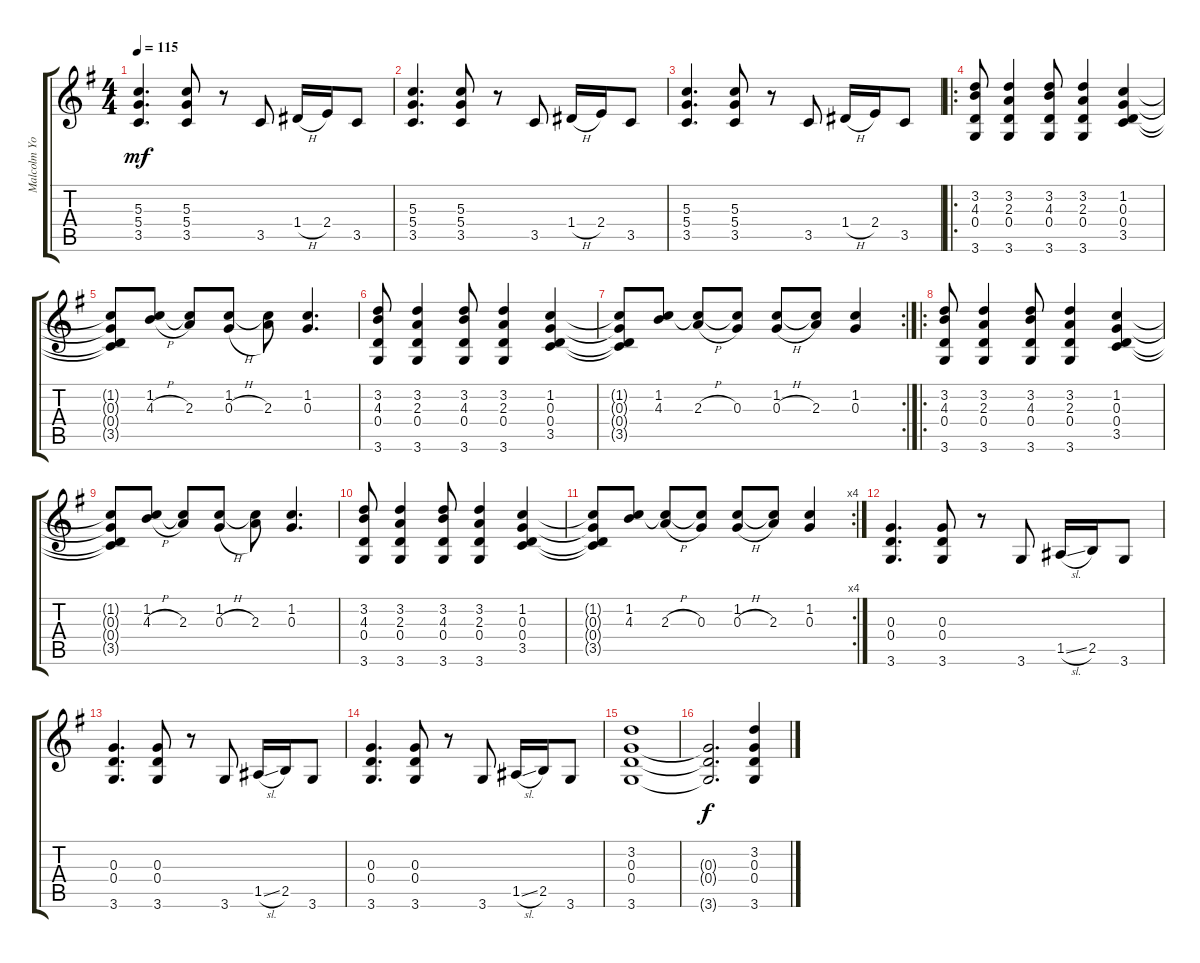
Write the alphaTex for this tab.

\track ("Malcolm Young" "Malcolm Yo") {instrument distortionguitar}
\staff {score tabs}
\tuning (E4 B3 G3 D3 A2 E2) {hide}
\ts (4 4)
\tempo 115
\clef g2
\ks g
(5.3 5.4 3.5).4{d dy mf} (5.3 5.4 3.5).8 r.8 3.5.8 1.4{h}.16 2.4.16 3.5.8 |
(5.3 5.4 3.5).4{d} (5.3 5.4 3.5).8 r.8 3.5.8 1.4{h}.16 2.4.16 3.5.8 |
(5.3 5.4 3.5).4{d} (5.3 5.4 3.5).8 r.8 3.5.8 1.4{h}.16 2.4.16 3.5.8 |
\ro
(3.2 4.3 0.4 3.6).8 (3.2 2.3 0.4 3.6).4 (3.2 4.3 0.4 3.6).8 (3.2 2.3 0.4 3.6).4 (1.2 0.3 0.4 3.5).4 |
(1.2{t} 0.3{t} 0.4{t} 3.5{t}).8 (1.2 4.3{h}).8 (1.2{t} 2.3).8 (1.2 0.3{h}).8 (1.2{t} 2.3).8 (1.2 0.3).4{d} |
(3.2 4.3 0.4 3.6).8 (3.2 2.3 0.4 3.6).4 (3.2 4.3 0.4 3.6).8 (3.2 2.3 0.4 3.6).4 (1.2 0.3 0.4 3.5).4 |
\rc 2
(1.2{t} 0.3{t} 0.4{t} 3.5{t}).8 (1.2 4.3).8 (1.2{t} 2.3{h}).8 (1.2{t} 0.3).8 (1.2 0.3{h}).8 (1.2{t} 2.3).8 (1.2 0.3).4 |
\ro
(3.2 4.3 0.4 3.6).8 (3.2 2.3 0.4 3.6).4 (3.2 4.3 0.4 3.6).8 (3.2 2.3 0.4 3.6).4 (1.2 0.3 0.4 3.5).4 |
(1.2{t} 0.3{t} 0.4{t} 3.5{t}).8 (1.2 4.3{h}).8 (1.2{t} 2.3).8 (1.2 0.3{h}).8 (1.2{t} 2.3).8 (1.2 0.3).4{d} |
(3.2 4.3 0.4 3.6).8 (3.2 2.3 0.4 3.6).4 (3.2 4.3 0.4 3.6).8 (3.2 2.3 0.4 3.6).4 (1.2 0.3 0.4 3.5).4 |
\rc 4
(1.2{t} 0.3{t} 0.4{t} 3.5{t}).8 (1.2 4.3).8 (1.2{t} 2.3{h}).8 (1.2{t} 0.3).8 (1.2 0.3{h}).8 (1.2{t} 2.3).8 (1.2 0.3).4 |
(0.3 0.4 3.6).4{d} (0.3 0.4 3.6).8 r.8 3.6.8 1.5{sl}.16 2.5.16 3.6.8 |
(0.3 0.4 3.6).4{d} (0.3 0.4 3.6).8 r.8 3.6.8 1.5{sl}.16 2.5.16 3.6.8 |
(0.3 0.4 3.6).4{d} (0.3 0.4 3.6).8 r.8 3.6.8 1.5{sl}.16 2.5.16 3.6.8 |
(3.2 0.3 0.4 3.6).1 |
(0.3{t} 0.4{t} 3.6{t}).2{d dy f} (3.2 0.3 0.4 3.6).4
